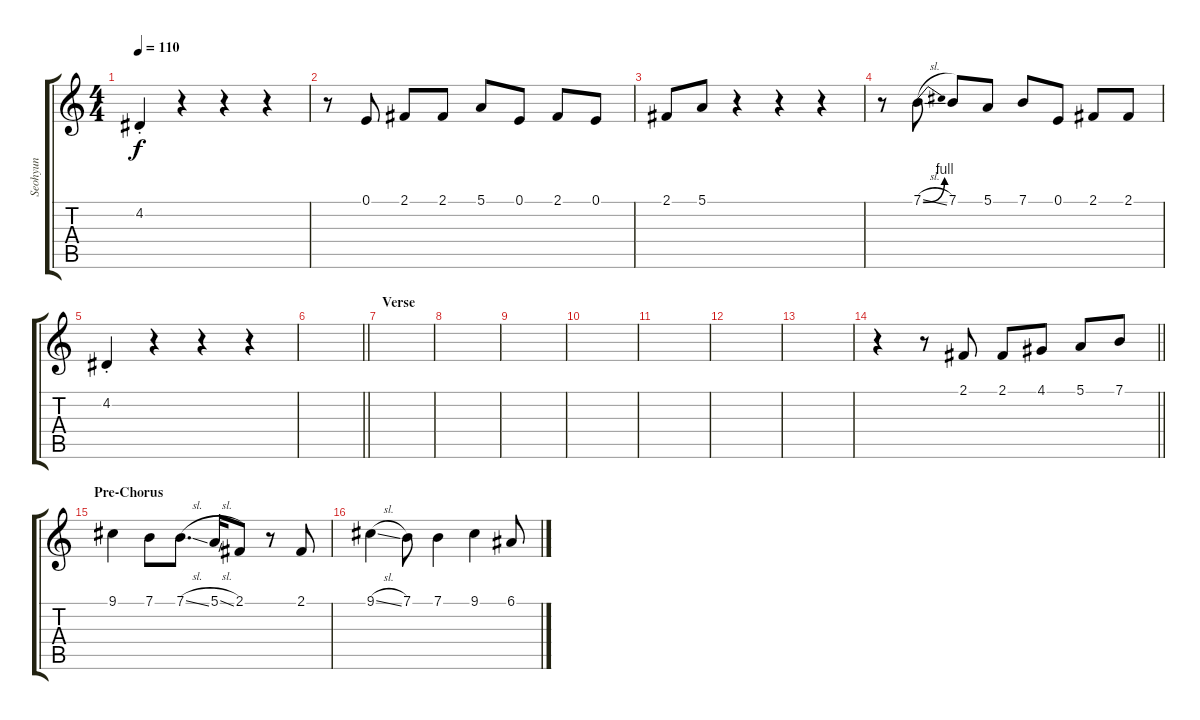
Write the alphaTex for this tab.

\track ("Seohyun" "Seohyun") {instrument piccolo}
\staff {score tabs}
\tuning (E4 B3 G3 D3 A2 E2) {hide}
\ts (4 4)
\tempo 110
\clef g2
\ks c
4.2{st}.4{dy f} r.4 r.4 r.4 |
r.8 0.1.8 2.1.8 2.1.8 5.1.8 0.1.8 2.1.8 0.1.8 |
2.1.8 5.1.8 r.4 r.4 r.4 |
r.8 7.1{be (bend 0 0 60 4) sl}.8 7.1.8 5.1.8 7.1.8 0.1.8 2.1.8 2.1.8 |
4.2{st}.4 r.4 r.4 r.4 |
\barLineRight lightlight
|
\section ("" "Verse")
|
|
|
|
|
|
|
\barLineRight lightlight
r.4 r.8{volume 16} 2.1.8 2.1.8 4.1.8 5.1.8 7.1.8 |
\section ("" "Pre-Chorus")
9.1.4 7.1.8 7.1{sl}.8{d} 5.1{sl}.16 2.1.8 r.8 2.1.8 |
9.1{sl}.4 7.1.8 7.1.4 9.1.4 6.1.8
